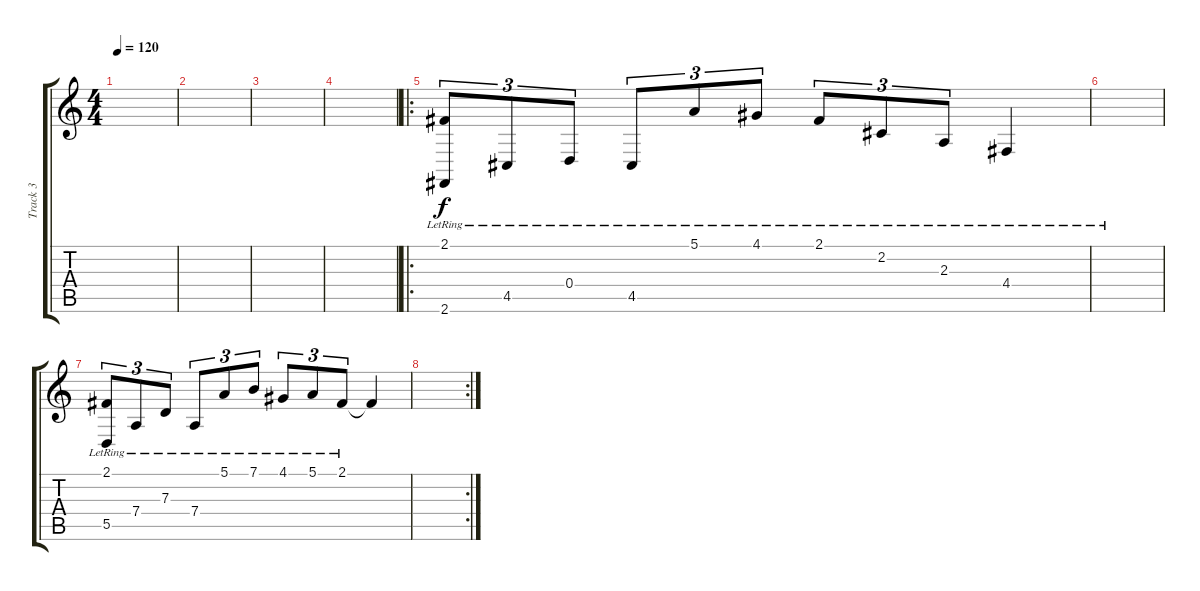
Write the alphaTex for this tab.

\track ("Track 3" "Track 3") {instrument acousticgrandpiano}
\staff {score tabs}
\tuning (E4 B3 G3 D3 A2 E2) {hide}
\ts (4 4)
\tempo 120
\clef g2
\ks c
|
|
|
|
\ro
(2.1{lr} 2.6{lr}).8{tu (3 2)} 4.5{lr}.8{tu (3 2)} 0.4{lr}.8{tu (3 2)} 4.5{lr}.8{tu (3 2)} 5.1{lr}.8{tu (3 2)} 4.1{lr}.8{tu (3 2)} 2.1{lr}.8{tu (3 2)} 2.2{lr}.8{tu (3 2)} 2.3{lr}.8{tu (3 2)} 4.4{lr}.4 |
|
(2.1{lr} 5.5{lr}).8{tu (3 2)} 7.4{lr}.8{tu (3 2)} 7.3{lr}.8{tu (3 2)} 7.4{lr}.8{tu (3 2)} 5.1{lr}.8{tu (3 2)} 7.1{lr}.8{tu (3 2)} 4.1{lr}.8{tu (3 2)} 5.1{lr}.8{tu (3 2)} 2.1{lr}.8{tu (3 2)} 2.1{t}.4 |
\rc 2
